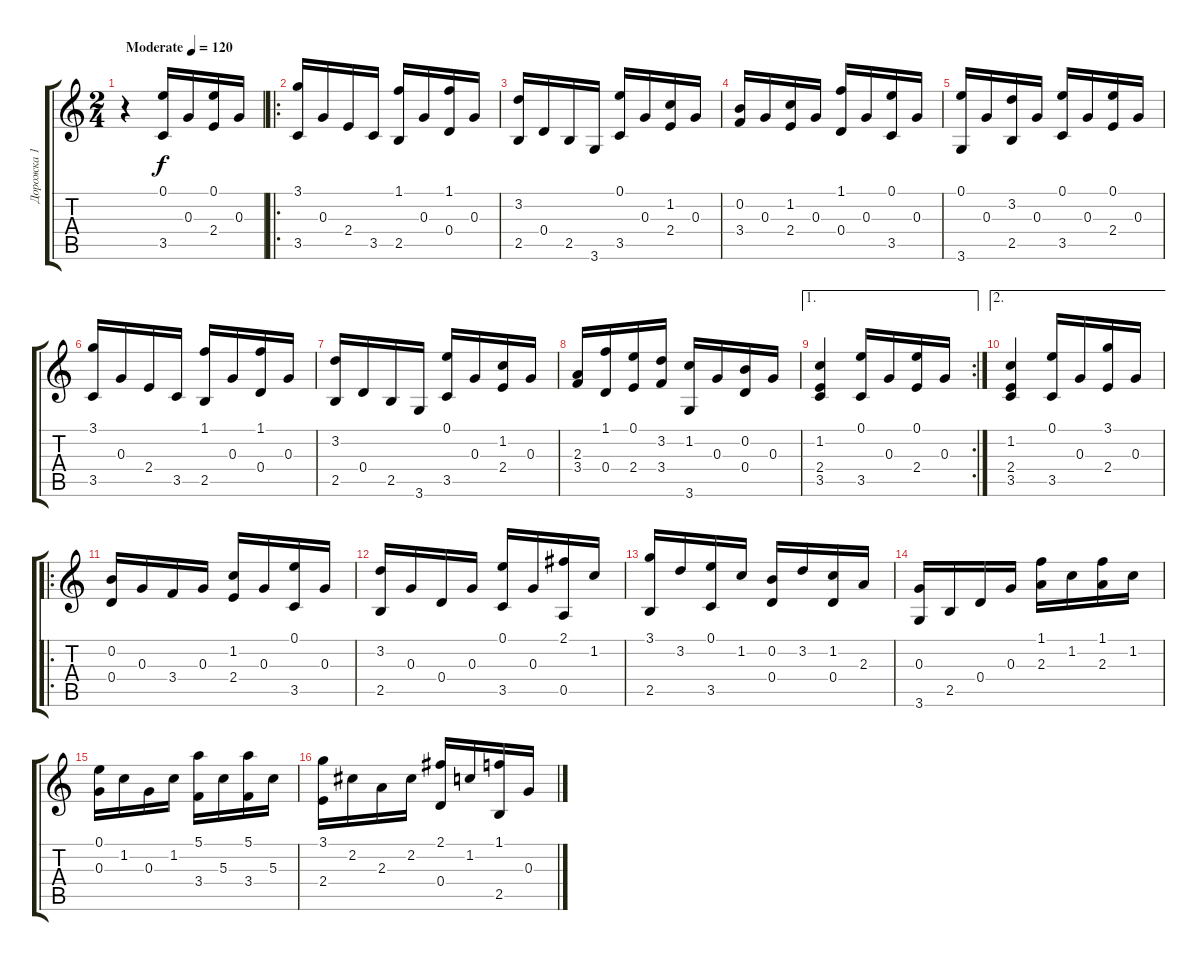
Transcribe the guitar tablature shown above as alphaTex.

\track ("Дорожка 1" "Дорожка 1") {instrument acousticguitarnylon}
\staff {score tabs}
\tuning (E4 B3 G3 D3 A2 E2) {hide}
\ts (2 4)
\tempo (120 "Moderate")
\clef g2
\ks c
r.4{dy f instrument acousticguitarnylon} (0.1 3.5).16 0.3.16 (0.1 2.4).16 0.3.16 |
\ro
(3.1 3.5).16 0.3.16 2.4.16 3.5.16 (1.1 2.5).16 0.3.16 (1.1 0.4).16 0.3.16 |
(3.2 2.5).16 0.4.16 2.5.16 3.6.16 (0.1 3.5).16 0.3.16 (1.2 2.4).16 0.3.16 |
(0.2 3.4).16 0.3.16 (1.2 2.4).16 0.3.16 (1.1 0.4).16 0.3.16 (0.1 3.5).16 0.3.16 |
(0.1 3.6).16 0.3.16 (3.2 2.5).16 0.3.16 (0.1 3.5).16 0.3.16 (0.1 2.4).16 0.3.16 |
(3.1 3.5).16 0.3.16 2.4.16 3.5.16 (1.1 2.5).16 0.3.16 (1.1 0.4).16 0.3.16 |
(3.2 2.5).16 0.4.16 2.5.16 3.6.16 (0.1 3.5).16 0.3.16 (1.2 2.4).16 0.3.16 |
(2.3 3.4).16 (1.1 0.4).16 (0.1 2.4).16 (3.2 3.4).16 (1.2 3.6).16 0.3.16 (0.2 0.4).16 0.3.16 |
\ae 1
\rc 2
(1.2 2.4 3.5).4 (0.1 3.5).16 0.3.16 (0.1 2.4).16 0.3.16 |
\ae 2
(1.2 2.4 3.5).4 (0.1 3.5).16 0.3.16 (3.1 2.4).16 0.3.16 |
\ro
(0.2 0.4).16 0.3.16 3.4.16 0.3.16 (1.2 2.4).16 0.3.16 (0.1 3.5).16 0.3.16 |
(3.2 2.5).16 0.3.16 0.4.16 0.3.16 (0.1 3.5).16 0.3.16 (2.1 0.5).16 1.2.16 |
(3.1 2.5).16 3.2.16 (0.1 3.5).16 1.2.16 (0.2 0.4).16 3.2.16 (1.2 0.4).16 2.3.16 |
(0.3 3.6).16 2.5.16 0.4.16 0.3.16 (1.1 2.3).16 1.2.16 (1.1 2.3).16 1.2.16 |
(0.1 0.3).16 1.2.16 0.3.16 1.2.16 (5.1 3.4).16 5.3.16 (5.1 3.4).16 5.3.16 |
(3.1 2.4).16 2.2.16 2.3.16 2.2.16 (2.1 0.4).16 1.2.16 (1.1 2.5).16 0.3.16
